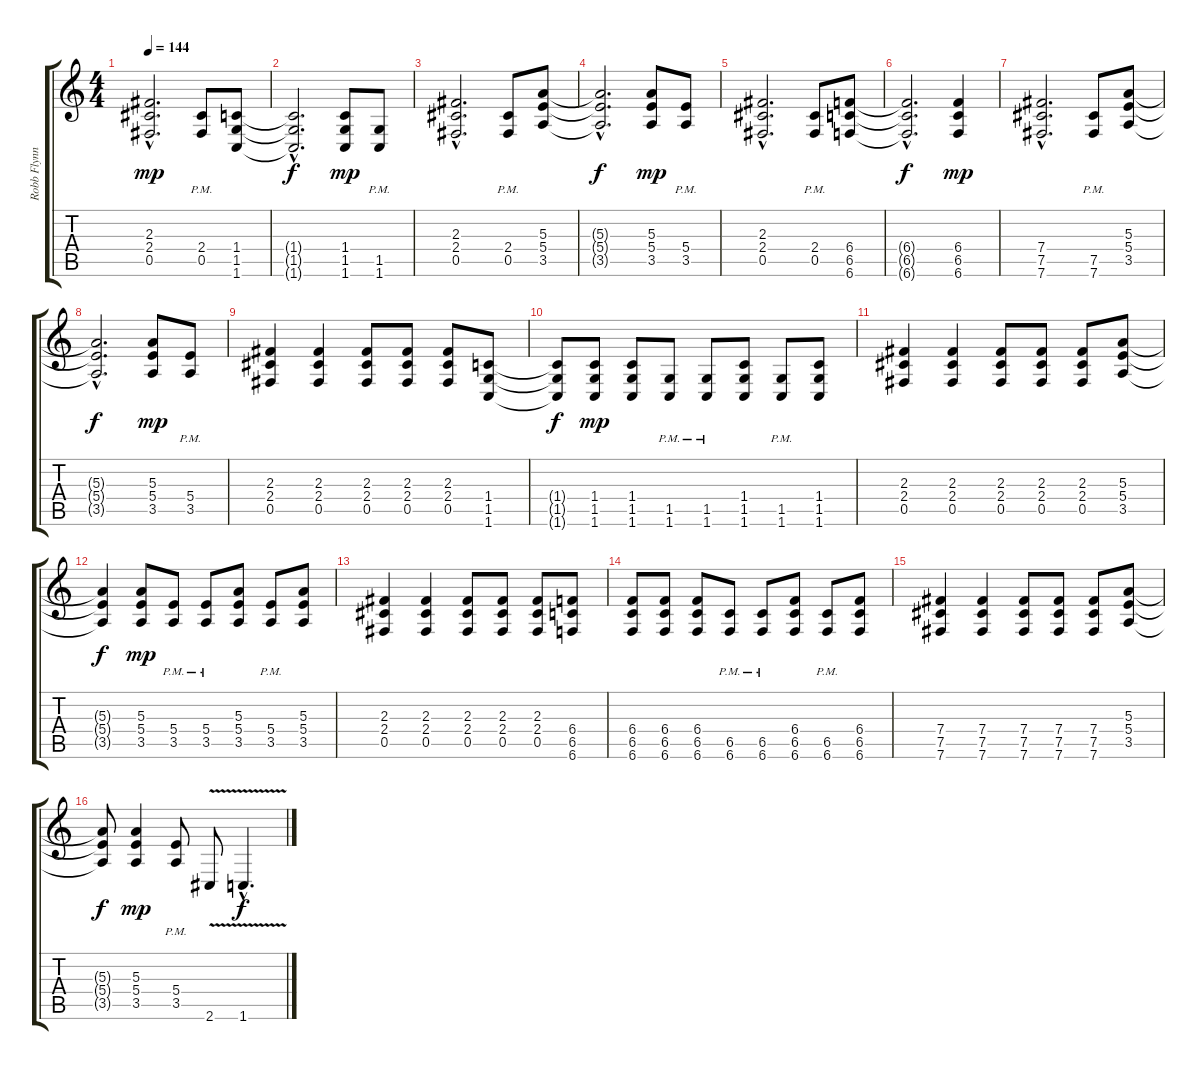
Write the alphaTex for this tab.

\track ("Robb Flynn" "Robb Flynn") {instrument distortionguitar}
\staff {score tabs}
\tuning (Db4 Ab3 E3 B2 Gb2 B1) {hide}
\ts (4 4)
\tempo 144
\clef g2
\ks c
(2.3{hac} 2.4{hac} 0.5{hac}).2{d dy mp balance 9} (2.4{pm} 0.5{pm}).8 (1.4 1.5 1.6).8 |
(1.4{hac t} 1.5{hac t} 1.6{hac t}).2{d dy f} (1.4 1.5 1.6).8{dy mp} (1.5{pm} 1.6{pm}).8 |
(2.3{hac} 2.4{hac} 0.5{hac}).2{d} (2.4{pm} 0.5{pm}).8 (5.3 5.4 3.5).8 |
(5.3{hac t} 5.4{hac t} 3.5{hac t}).2{d dy f} (5.3 5.4 3.5).8{dy mp} (5.4{pm} 3.5{pm}).8 |
(2.3{hac} 2.4{hac} 0.5{hac}).2{d} (2.4{pm} 0.5{pm}).8 (6.4 6.5 6.6).8 |
(6.4{hac t} 6.5{hac t} 6.6{hac t}).2{d dy f} (6.4 6.5 6.6).4{dy mp} |
(7.4{hac} 7.5{hac} 7.6{hac}).2{d} (7.5{pm} 7.6{pm}).8 (5.3 5.4 3.5).8 |
(5.3{hac t} 5.4{hac t} 3.5{hac t}).2{d dy f} (5.3 5.4 3.5).8{dy mp} (5.4{pm} 3.5{pm}).8 |
(2.3 2.4 0.5).4 (2.3 2.4 0.5).4 (2.3 2.4 0.5).8 (2.3 2.4 0.5).8 (2.3 2.4 0.5).8 (1.4 1.5 1.6).8 |
(1.4{t} 1.5{t} 1.6{t}).8{dy f} (1.4 1.5 1.6).8{dy mp} (1.4 1.5 1.6).8 (1.5{pm} 1.6{pm}).8 (1.5{pm} 1.6{pm}).8 (1.4 1.5 1.6).8 (1.5{pm} 1.6{pm}).8 (1.4 1.5 1.6).8 |
(2.3 2.4 0.5).4 (2.3 2.4 0.5).4 (2.3 2.4 0.5).8 (2.3 2.4 0.5).8 (2.3 2.4 0.5).8 (5.3 5.4 3.5).8 |
(5.3{t} 5.4{t} 3.5{t}).4{dy f} (5.3 5.4 3.5).8{dy mp} (5.4{pm} 3.5{pm}).8 (5.4{pm} 3.5{pm}).8 (5.3 5.4 3.5).8 (5.4{pm} 3.5{pm}).8 (5.3 5.4 3.5).8 |
(2.3 2.4 0.5).4 (2.3 2.4 0.5).4 (2.3 2.4 0.5).8 (2.3 2.4 0.5).8 (2.3 2.4 0.5).8 (6.4 6.5 6.6).8 |
(6.4 6.5 6.6).8 (6.4 6.5 6.6).8 (6.4 6.5 6.6).8 (6.5{pm} 6.6{pm}).8 (6.5{pm} 6.6{pm}).8 (6.4 6.5 6.6).8 (6.5{pm} 6.6{pm}).8 (6.4 6.5 6.6).8 |
(7.4 7.5 7.6).4 (7.4 7.5 7.6).4 (7.4 7.5 7.6).8 (7.4 7.5 7.6).8 (7.4 7.5 7.6).8 (5.3 5.4 3.5).8 |
(5.3{t} 5.4{t} 3.5{t}).8{dy f} (5.3 5.4 3.5).4{dy mp} (5.4{pm} 3.5{pm}).8 2.6{v}.8 1.6{v hac}.4{d dy f}
